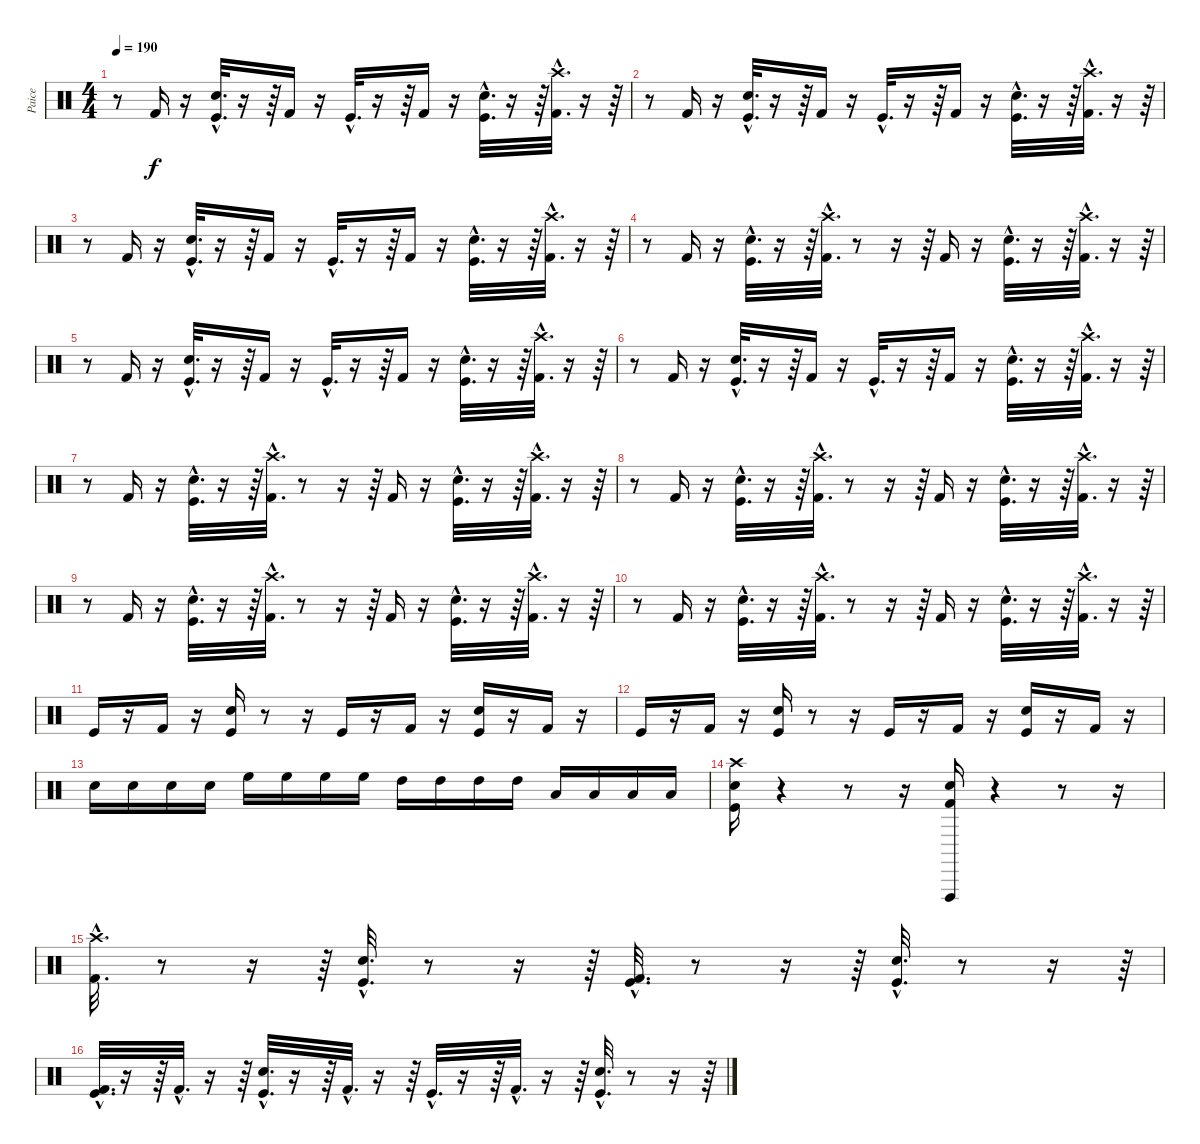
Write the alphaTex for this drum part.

\track ("Paice" "Paice") {instrument percussion}
\staff {score}
\articulation defaults
\ts (4 4)
\tempo 190
\clef neutral
\ks c
r.8{dy f} "Kick (hit) 2".16 r.16 ("Kick (hit)"{hac} "Snare (hit) 2"{hac}).32{d} r.16 r.64 "Kick (hit) 2".16 r.16 "Kick (hit)"{hac}.32{d} r.16 r.64 "Kick (hit) 2".16 r.16 ("Kick (hit)"{hac} "Snare (hit) 2"{hac}).32{d} r.16 r.64 ("Kick (hit) 2"{hac} "Crash high (hit)"{hac}).32{d} r.16 r.64 |
r.8 "Kick (hit) 2".16 r.16 ("Kick (hit)"{hac} "Snare (hit) 2"{hac}).32{d} r.16 r.64 "Kick (hit) 2".16 r.16 "Kick (hit)"{hac}.32{d} r.16 r.64 "Kick (hit) 2".16 r.16 ("Kick (hit)"{hac} "Snare (hit) 2"{hac}).32{d} r.16 r.64 ("Kick (hit) 2"{hac} "Crash high (hit)"{hac}).32{d} r.16 r.64 |
r.8 "Kick (hit) 2".16 r.16 ("Kick (hit)"{hac} "Snare (hit) 2"{hac}).32{d} r.16 r.64 "Kick (hit) 2".16 r.16 "Kick (hit)"{hac}.32{d} r.16 r.64 "Kick (hit) 2".16 r.16 ("Kick (hit)"{hac} "Snare (hit) 2"{hac}).32{d} r.16 r.64 ("Kick (hit) 2"{hac} "Crash high (hit)"{hac}).32{d} r.16 r.64 |
r.8 "Kick (hit) 2".16 r.16 ("Kick (hit)"{hac} "Snare (hit) 2"{hac}).32{d} r.16 r.64 ("Kick (hit) 2"{hac} "Crash high (hit)"{hac}).32{d} r.8 r.16 r.64 "Kick (hit) 2".16 r.16 ("Kick (hit)"{hac} "Snare (hit) 2"{hac}).32{d} r.16 r.64 ("Kick (hit) 2"{hac} "Crash high (hit)"{hac}).32{d} r.16 r.64 |
r.8 "Kick (hit) 2".16 r.16 ("Kick (hit)"{hac} "Snare (hit) 2"{hac}).32{d} r.16 r.64 "Kick (hit) 2".16 r.16 "Kick (hit)"{hac}.32{d} r.16 r.64 "Kick (hit) 2".16 r.16 ("Kick (hit)"{hac} "Snare (hit) 2"{hac}).32{d} r.16 r.64 ("Kick (hit) 2"{hac} "Crash high (hit)"{hac}).32{d} r.16 r.64 |
r.8 "Kick (hit) 2".16 r.16 ("Kick (hit)"{hac} "Snare (hit) 2"{hac}).32{d} r.16 r.64 "Kick (hit) 2".16 r.16 "Kick (hit)"{hac}.32{d} r.16 r.64 "Kick (hit) 2".16 r.16 ("Kick (hit)"{hac} "Snare (hit) 2"{hac}).32{d} r.16 r.64 ("Kick (hit) 2"{hac} "Crash high (hit)"{hac}).32{d} r.16 r.64 |
r.8 "Kick (hit) 2".16 r.16 ("Kick (hit)"{hac} "Snare (hit) 2"{hac}).32{d} r.16 r.64 ("Kick (hit) 2"{hac} "Crash high (hit)"{hac}).32{d} r.8 r.16 r.64 "Kick (hit) 2".16 r.16 ("Kick (hit)"{hac} "Snare (hit) 2"{hac}).32{d} r.16 r.64 ("Kick (hit) 2"{hac} "Crash high (hit)"{hac}).32{d} r.16 r.64 |
r.8 "Kick (hit) 2".16 r.16 ("Kick (hit)"{hac} "Snare (hit) 2"{hac}).32{d} r.16 r.64 ("Kick (hit) 2"{hac} "Crash high (hit)"{hac}).32{d} r.8 r.16 r.64 "Kick (hit) 2".16 r.16 ("Kick (hit)"{hac} "Snare (hit) 2"{hac}).32{d} r.16 r.64 ("Kick (hit) 2"{hac} "Crash high (hit)"{hac}).32{d} r.16 r.64 |
r.8 "Kick (hit) 2".16 r.16 ("Kick (hit)"{hac} "Snare (hit) 2"{hac}).32{d} r.16 r.64 ("Kick (hit) 2"{hac} "Crash high (hit)"{hac}).32{d} r.8 r.16 r.64 "Kick (hit) 2".16 r.16 ("Kick (hit)"{hac} "Snare (hit) 2"{hac}).32{d} r.16 r.64 ("Kick (hit) 2"{hac} "Crash high (hit)"{hac}).32{d} r.16 r.64 |
r.8 "Kick (hit) 2".16 r.16 ("Kick (hit)"{hac} "Snare (hit) 2"{hac}).32{d} r.16 r.64 ("Kick (hit) 2"{hac} "Crash high (hit)"{hac}).32{d} r.8 r.16 r.64 "Kick (hit) 2".16 r.16 ("Kick (hit)"{hac} "Snare (hit) 2"{hac}).32{d} r.16 r.64 ("Kick (hit) 2"{hac} "Crash high (hit)"{hac}).32{d} r.16 r.64 |
"Kick (hit)".16 r.16 "Kick (hit) 2".16 r.16 ("Kick (hit)" "Snare (hit) 2").16 r.8 r.16 "Kick (hit)".16 r.16 "Kick (hit) 2".16 r.16 ("Kick (hit)" "Snare (hit) 2").16 r.16 "Kick (hit) 2".16 r.16 |
"Kick (hit)".16 r.16 "Kick (hit) 2".16 r.16 ("Kick (hit)" "Snare (hit) 2").16 r.8 r.16 "Kick (hit)".16 r.16 "Kick (hit) 2".16 r.16 ("Kick (hit)" "Snare (hit) 2").16 r.16 "Kick (hit) 2".16 r.16 |
"Snare (hit) 2".16 "Snare (hit) 2".16 "Snare (hit) 2".16 "Snare (hit) 2".16 "High Floor Tom (hit)".16 "High Floor Tom (hit)".16 "High Floor Tom (hit)".16 "High Floor Tom (hit)".16 "High Tom (hit)".16 "High Tom (hit)".16 "High Tom (hit)".16 "High Tom (hit)".16 "Low Tom (hit)".16 "Low Tom (hit)".16 "Low Tom (hit)".16 "Low Tom (hit)".16 |
("Crash high (hit)" "Kick (hit)" "Snare (hit) 2").16 r.4 r.8 r.16 ("Vibraslap (hit)" "Kick (hit) 2" "Snare (hit) 2").16 r.4 r.8 r.16 |
("Kick (hit) 2"{hac} "Crash high (hit)"{hac}).32{d} r.8 r.16 r.64 ("Kick (hit)"{hac} "Snare (hit) 2"{hac}).32{d} r.8 r.16 r.64 ("Kick (hit)"{hac} "Kick (hit) 2"{hac}).32{d} r.8 r.16 r.64 ("Kick (hit)"{hac} "Snare (hit) 2"{hac}).32{d} r.8 r.16 r.64 |
("Kick (hit)"{hac} "Kick (hit) 2"{hac}).32{d} r.16 r.64 "Kick (hit) 2"{hac}.32{d} r.16 r.64 ("Snare (hit) 2"{hac} "Kick (hit)"{hac}).32{d} r.16 r.64 "Kick (hit) 2"{hac}.32{d} r.16 r.64 "Kick (hit)"{hac}.32{d} r.16 r.64 "Kick (hit) 2"{hac}.32{d} r.16 r.64 ("Snare (hit) 2"{hac} "Kick (hit)"{hac}).32{d} r.8 r.16 r.64
